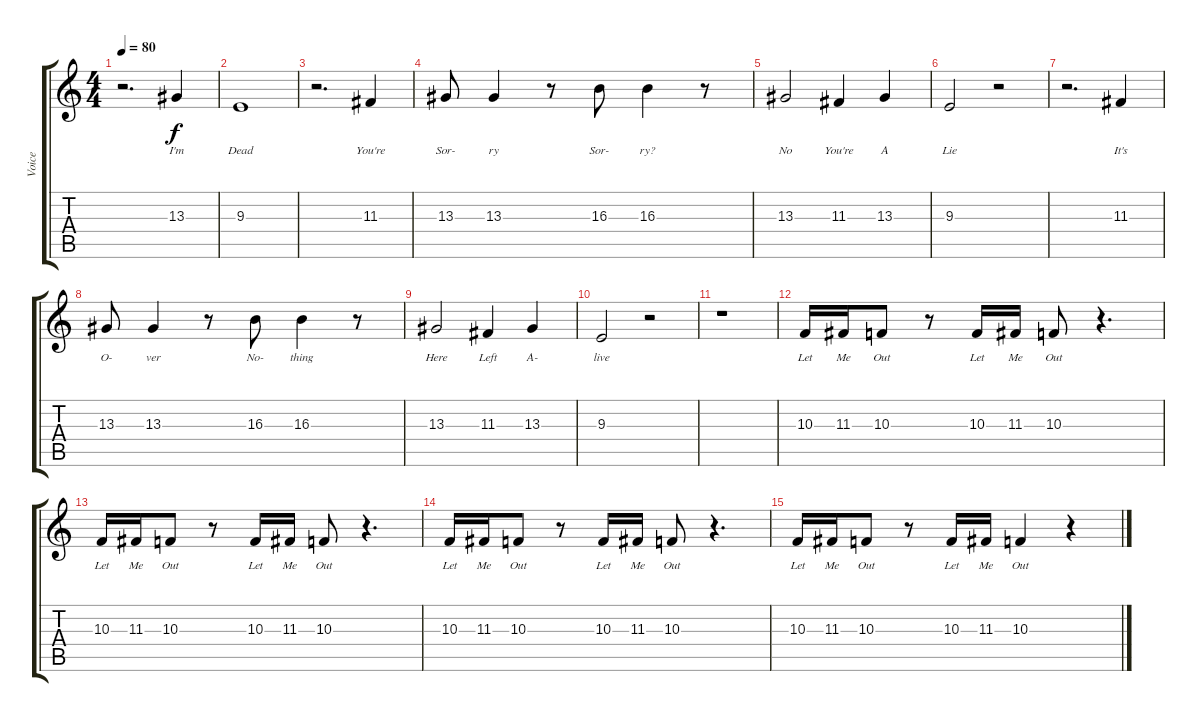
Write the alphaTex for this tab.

\track ("Voice" "Voice") {instrument clarinet}
\staff {score tabs}
\tuning (E4 B3 G3 D3 A2 E2) {hide}
\ts (4 4)
\tempo 80
\clef g2
\ks c
r.2{d dy f} 13.3.4{lyrics (0 "I'm") lyrics (1 "") lyrics (2 "") lyrics (3 "") lyrics (4 "")} |
9.3.1{lyrics (0 "Dead") lyrics (1 "") lyrics (2 "") lyrics (3 "") lyrics (4 "")} |
r.2{d} 11.3.4{lyrics (0 "You're") lyrics (1 "") lyrics (2 "") lyrics (3 "") lyrics (4 "")} |
13.3.8{lyrics (0 "Sor-") lyrics (1 "") lyrics (2 "") lyrics (3 "") lyrics (4 "")} 13.3.4{lyrics (0 "ry") lyrics (1 "") lyrics (2 "") lyrics (3 "") lyrics (4 "")} r.8 16.3.8{lyrics (0 "Sor-") lyrics (1 "") lyrics (2 "") lyrics (3 "") lyrics (4 "")} 16.3.4{lyrics (0 "ry?") lyrics (1 "") lyrics (2 "") lyrics (3 "") lyrics (4 "")} r.8 |
13.3.2{lyrics (0 "No") lyrics (1 "") lyrics (2 "") lyrics (3 "") lyrics (4 "")} 11.3.4{lyrics (0 "You're") lyrics (1 "") lyrics (2 "") lyrics (3 "") lyrics (4 "")} 13.3.4{lyrics (0 "A") lyrics (1 "") lyrics (2 "") lyrics (3 "") lyrics (4 "")} |
9.3.2{lyrics (0 "Lie") lyrics (1 "") lyrics (2 "") lyrics (3 "") lyrics (4 "")} r.2 |
r.2{d} 11.3.4{lyrics (0 "It's") lyrics (1 "") lyrics (2 "") lyrics (3 "") lyrics (4 "")} |
13.3.8{lyrics (0 "O-") lyrics (1 "") lyrics (2 "") lyrics (3 "") lyrics (4 "")} 13.3.4{lyrics (0 "ver") lyrics (1 "") lyrics (2 "") lyrics (3 "") lyrics (4 "")} r.8 16.3.8{lyrics (0 "No-") lyrics (1 "") lyrics (2 "") lyrics (3 "") lyrics (4 "")} 16.3.4{lyrics (0 "thing") lyrics (1 "") lyrics (2 "") lyrics (3 "") lyrics (4 "")} r.8 |
13.3.2{lyrics (0 "Here") lyrics (1 "") lyrics (2 "") lyrics (3 "") lyrics (4 "")} 11.3.4{lyrics (0 "Left") lyrics (1 "") lyrics (2 "") lyrics (3 "") lyrics (4 "")} 13.3.4{lyrics (0 "A-") lyrics (1 "") lyrics (2 "") lyrics (3 "") lyrics (4 "")} |
9.3.2{lyrics (0 "live") lyrics (1 "") lyrics (2 "") lyrics (3 "") lyrics (4 "")} r.2 |
r.1 |
10.3.16{lyrics (0 "Let") lyrics (1 "") lyrics (2 "") lyrics (3 "") lyrics (4 "")} 11.3.16{lyrics (0 "Me") lyrics (1 "") lyrics (2 "") lyrics (3 "") lyrics (4 "")} 10.3.8{lyrics (0 "Out") lyrics (1 "") lyrics (2 "") lyrics (3 "") lyrics (4 "")} r.8 10.3.16{lyrics (0 "Let") lyrics (1 "") lyrics (2 "") lyrics (3 "") lyrics (4 "")} 11.3.16{lyrics (0 "Me") lyrics (1 "") lyrics (2 "") lyrics (3 "") lyrics (4 "")} 10.3.8{lyrics (0 "Out") lyrics (1 "") lyrics (2 "") lyrics (3 "") lyrics (4 "")} r.4{d} |
10.3.16{lyrics (0 "Let") lyrics (1 "") lyrics (2 "") lyrics (3 "") lyrics (4 "")} 11.3.16{lyrics (0 "Me") lyrics (1 "") lyrics (2 "") lyrics (3 "") lyrics (4 "")} 10.3.8{lyrics (0 "Out") lyrics (1 "") lyrics (2 "") lyrics (3 "") lyrics (4 "")} r.8 10.3.16{lyrics (0 "Let") lyrics (1 "") lyrics (2 "") lyrics (3 "") lyrics (4 "")} 11.3.16{lyrics (0 "Me") lyrics (1 "") lyrics (2 "") lyrics (3 "") lyrics (4 "")} 10.3.8{lyrics (0 "Out") lyrics (1 "") lyrics (2 "") lyrics (3 "") lyrics (4 "")} r.4{d} |
10.3.16{lyrics (0 "Let") lyrics (1 "") lyrics (2 "") lyrics (3 "") lyrics (4 "")} 11.3.16{lyrics (0 "Me") lyrics (1 "") lyrics (2 "") lyrics (3 "") lyrics (4 "")} 10.3.8{lyrics (0 "Out") lyrics (1 "") lyrics (2 "") lyrics (3 "") lyrics (4 "")} r.8 10.3.16{lyrics (0 "Let") lyrics (1 "") lyrics (2 "") lyrics (3 "") lyrics (4 "")} 11.3.16{lyrics (0 "Me") lyrics (1 "") lyrics (2 "") lyrics (3 "") lyrics (4 "")} 10.3.8{lyrics (0 "Out") lyrics (1 "") lyrics (2 "") lyrics (3 "") lyrics (4 "")} r.4{d} |
10.3.16{lyrics (0 "Let") lyrics (1 "") lyrics (2 "") lyrics (3 "") lyrics (4 "")} 11.3.16{lyrics (0 "Me") lyrics (1 "") lyrics (2 "") lyrics (3 "") lyrics (4 "")} 10.3.8{lyrics (0 "Out") lyrics (1 "") lyrics (2 "") lyrics (3 "") lyrics (4 "")} r.8 10.3.16{lyrics (0 "Let") lyrics (1 "") lyrics (2 "") lyrics (3 "") lyrics (4 "")} 11.3.16{lyrics (0 "Me") lyrics (1 "") lyrics (2 "") lyrics (3 "") lyrics (4 "")} 10.3.4{lyrics (0 "Out") lyrics (1 "") lyrics (2 "") lyrics (3 "") lyrics (4 "")} r.4
